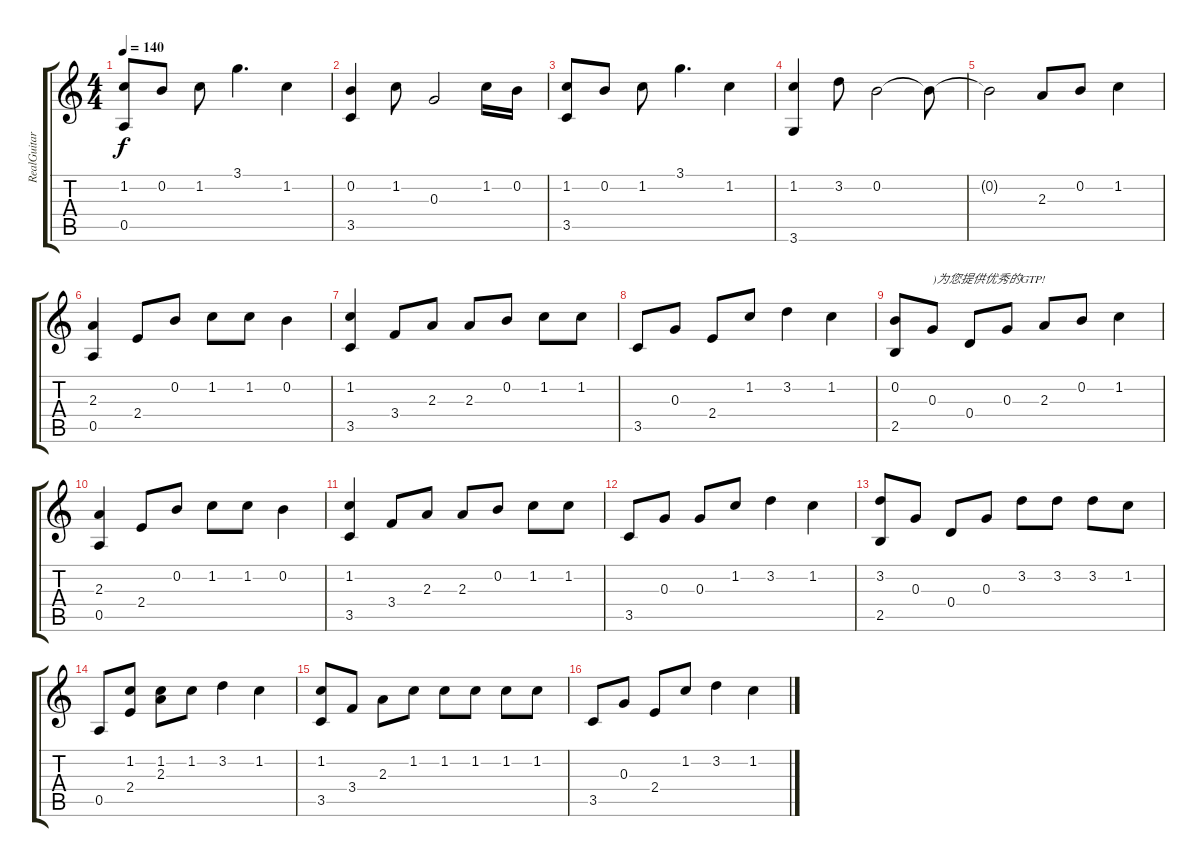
\track ("RealGuitar (MIDI)" "RealGuitar") {instrument acousticguitarnylon}
\staff {score tabs}
\tuning (E4 B3 G3 D3 A2 E2) {hide}
\ts (4 4)
\tempo 140
\clef g2
\ks c
(1.2 0.5).8{dy f} 0.2.8 1.2.8 3.1.4{d} 1.2.4 |
(0.2 3.5).4 1.2.8 0.3.2 1.2.16 0.2.16 |
(1.2 3.5).8 0.2.8 1.2.8 3.1.4{d} 1.2.4 |
(1.2 3.6).4 3.2.8 0.2.2 0.2{t}.8 |
0.2{t}.2 2.3.8 0.2.8 1.2.4 |
(2.3 0.5).4 2.4.8 0.2.8 1.2.8 1.2.8 0.2.4 |
(1.2 3.5).4 3.4.8 2.3.8 2.3.8 0.2.8 1.2.8 1.2.8 |
3.5.8 0.3.8 2.4.8 1.2.8 3.2.4 1.2.4 |
(0.2 2.5).8 0.3.8{txt ")为您提供优秀的GTP!"} 0.4.8 0.3.8 2.3.8 0.2.8 1.2.4 |
(2.3 0.5).4 2.4.8 0.2.8 1.2.8 1.2.8 0.2.4 |
(1.2 3.5).4 3.4.8 2.3.8 2.3.8 0.2.8 1.2.8 1.2.8 |
3.5.8 0.3.8 0.3.8 1.2.8 3.2.4 1.2.4 |
(3.2 2.5).8 0.3.8 0.4.8 0.3.8 3.2.8 3.2.8 3.2.8 1.2.8 |
0.5.8 (1.2 2.4).8 (1.2 2.3).8 1.2.8 3.2.4 1.2.4 |
(1.2 3.5).8 3.4.8 2.3.8 1.2.8 1.2.8 1.2.8 1.2.8 1.2.8 |
3.5.8 0.3.8 2.4.8 1.2.8 3.2.4 1.2.4
